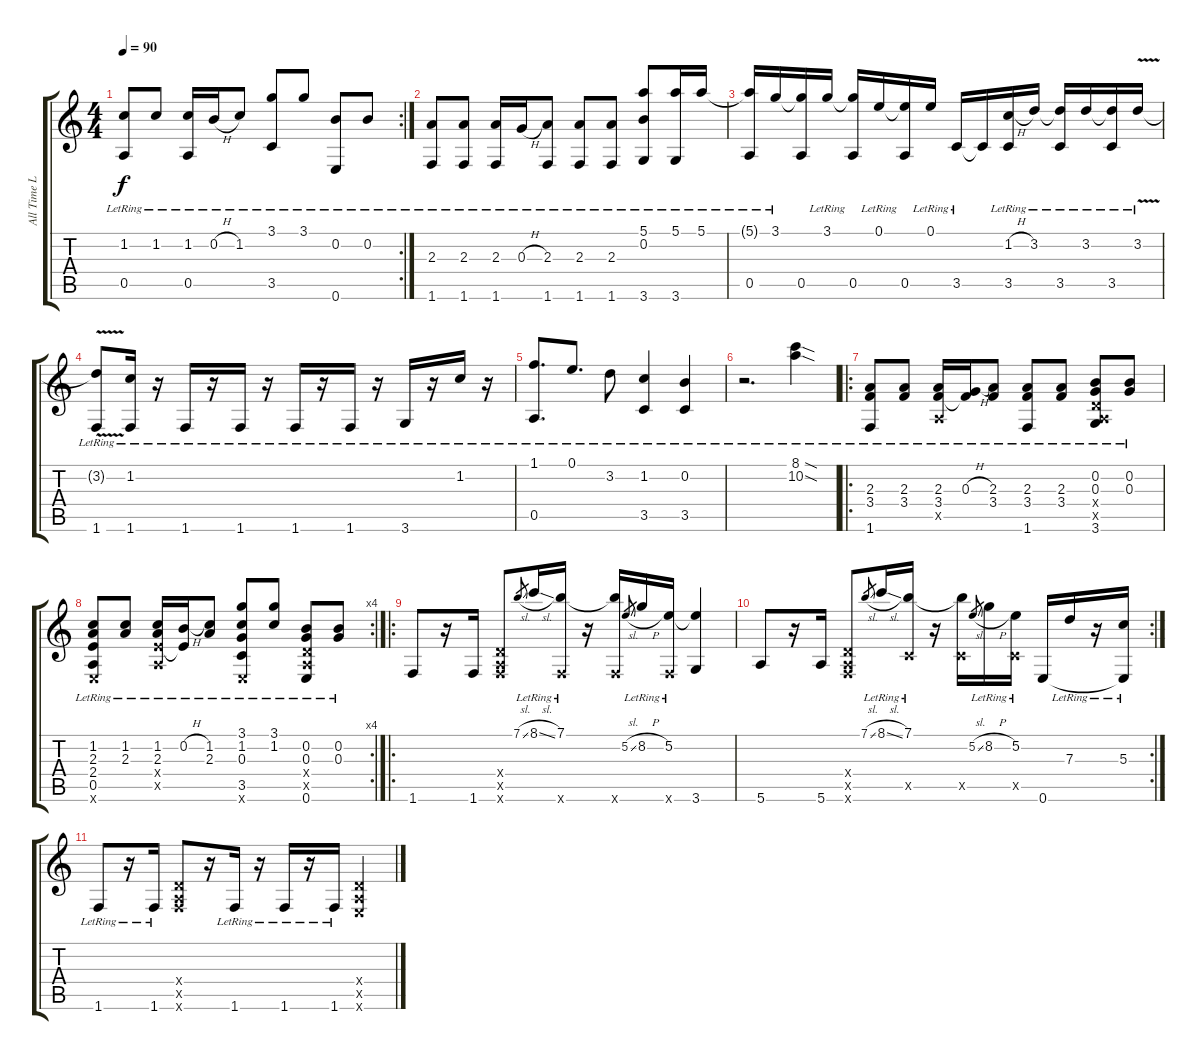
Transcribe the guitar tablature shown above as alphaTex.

\track ("All Time Low" "All Time L") {instrument acousticguitarsteel}
\staff {score tabs}
\tuning (E4 B3 G3 D3 A2 E2) {hide}
\rc 2
\ts (4 4)
\tempo 90
\clef g2
\ks c
(1.2{lr} 0.5{lr}).8{dy f} 1.2{lr}.8 (1.2{lr} 0.5{lr}).16 0.2{h lr}.16 1.2{lr}.8 (3.1{lr} 3.5{lr}).8 3.1{lr}.8 (0.2{lr} 0.6{lr}).8 0.2{lr}.8 |
(2.3{lr} 1.6{lr}).8 (2.3{lr} 1.6).8 (2.3{lr} 1.6).16 0.3{h lr}.16 (2.3{lr} 1.6).8 (2.3{lr} 1.6{lr}).8 (2.3{lr} 1.6).8 (5.1{lr} 0.2{lr} 3.6{lr}).8 (5.1{lr} 3.6).16 5.1{lr}.16 |
(5.1{t} 0.5{lr}).16 3.1{lr}.16 (3.1{t} 0.5).16 3.1{lr}.16 (3.1{t} 0.5).16 0.1{lr}.16 (0.1{t} 0.5).16 0.1{lr}.16 3.5{lr}.16 3.5{t}.16 (1.2{h lr} 3.5{lr}).16 3.2{lr}.16 (3.2{t} 3.5{lr}).16 3.2{lr}.16 (3.2{t} 3.5{lr}).16 3.2{v lr}.16 |
(3.2{t} 1.6{lr}).8 (1.2{lr} 1.6{lr}).16 r.16 1.6{lr}.16 r.16 1.6{lr}.16 r.16 1.6{lr}.16 r.16 1.6{lr}.16 r.16 3.6{lr}.16 r.16 1.2{lr}.16 r.16 |
(1.1{lr} 0.5{lr}).8{d} 0.1{lr}.8{d} 3.2{lr}.8 (1.2{lr} 3.5{lr}).4 (0.2{lr} 3.5{lr}).4 |
r.2{d} (8.1{sod lr} 10.2{sod lr}).4 |
\ro
(2.3{lr} 3.4{lr} 1.6{lr}).8 (2.3{lr} 3.4{lr}).8 (2.3{lr} 3.4{lr} 0.5{x}).16 (0.3{h lr} 3.4{t}).16 (2.3{lr} 3.4{lr}).8 (2.3{lr} 3.4{lr} 1.6{lr}).8 (2.3{lr} 3.4{lr}).8 (0.2{lr} 0.3{lr} 0.4{x} 0.5{x} 3.6{lr}).8 (0.2{lr} 0.3{lr}).8 |
\rc 4
(1.2{lr} 2.3{lr} 2.4{lr} 0.5{lr} 0.6{x}).8 (1.2{lr} 2.3{lr}).8 (1.2{lr} 2.3{lr} 2.4{x} 0.5{x}).16 (0.2{h lr} 2.4{t}).16 (1.2{lr} 2.3{lr}).8 (3.1{lr} 1.2{lr} 0.3{lr} 3.5{lr} 0.6{x}).8 (3.1{lr} 1.2{lr}).8 (0.2{lr} 0.3{lr} 0.4{x} 0.5{x} 0.6{lr}).8 (0.2{lr} 0.3{lr}).8 |
\ro
1.6.8 r.16 1.6.16 (0.4{x} 0.5{x} 1.6{x}).8 7.1{sl}.8{gr} 8.1{sl lr}.16 (7.1{lr} 1.6{x}).16 r.16 (7.1{t} 1.6{x}).16 5.2{sl}.8{gr} 8.2{h lr}.16 (5.2{lr} 1.6{x}).16 (5.2{t} 3.6).4 |
\rc 2
5.6.8 r.16 5.6.16 (0.4{x} 0.5{x} 1.6{x}).8 7.1{sl}.8{gr} 8.1{sl lr}.16 (7.1{lr} 3.5{x}).16 r.16 (7.1{t} 3.5{x}).16 5.2{sl}.8{gr} 8.2{h lr}.16 (5.2{lr} 3.5{x}).16 0.6.16 7.3{lr}.16 r.16 (5.3{lr} 0.6{t}).16 |
1.6{lr}.8 r.16 1.6{lr}.16 (0.4{x} 0.5{x} 1.6{x}).8 r.16 1.6{lr}.16 r.16 1.6{lr}.16 r.16 1.6{lr}.16 (0.4{x} 0.5{x} 0.6{x}).4
